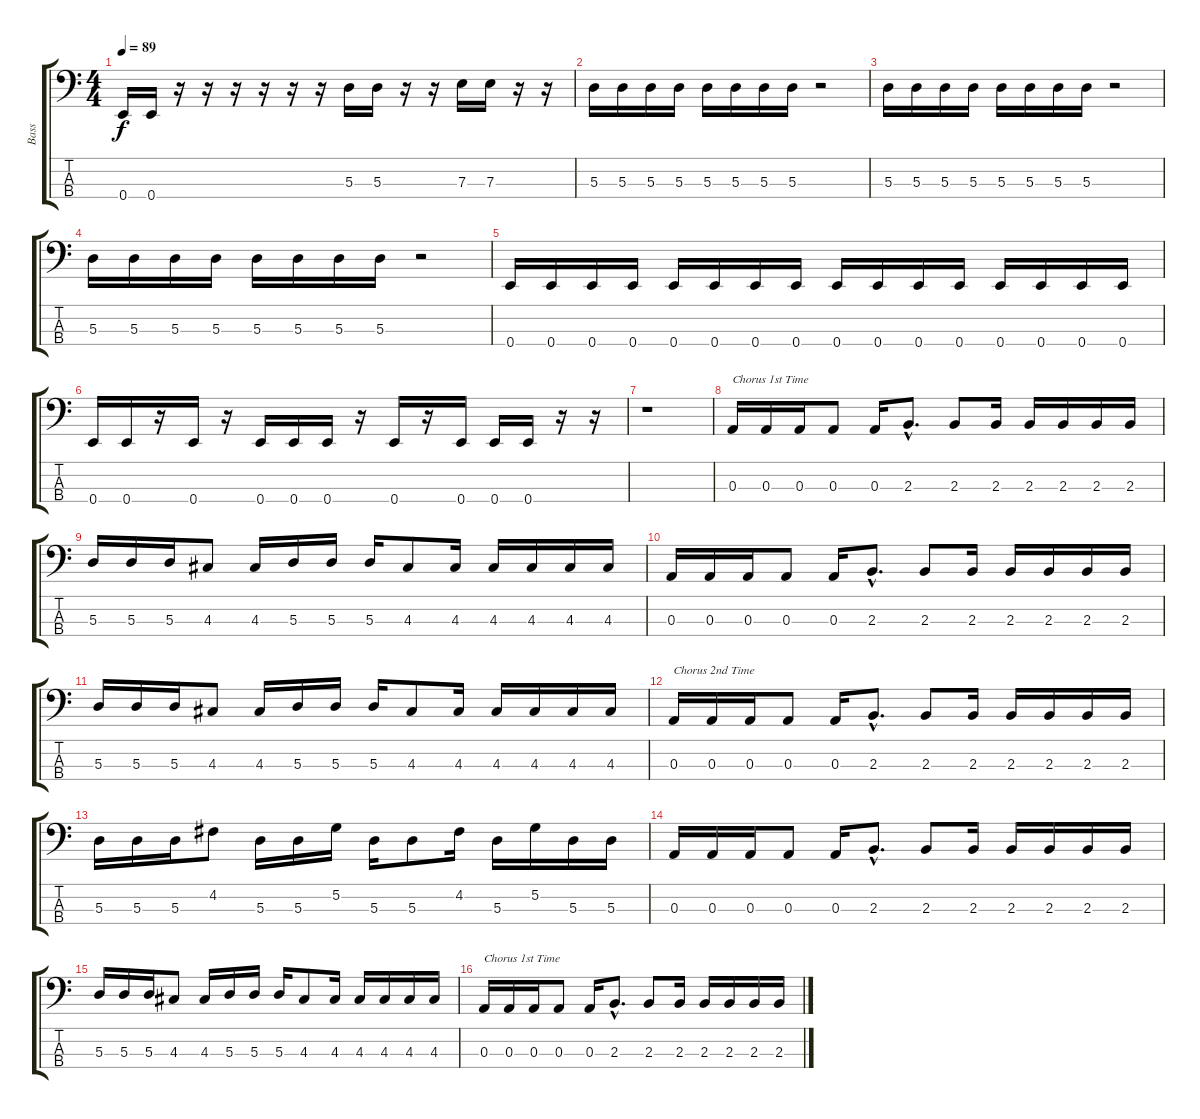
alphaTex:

\track ("Bass" "Bass") {instrument electricbassfinger}
\staff {score tabs}
\tuning (G2 D2 A1 E1) {hide}
\ts (4 4)
\tempo 89
\clef f4
\ks c
0.4.16{dy f} 0.4.16 r.16 r.16 r.16 r.16 r.16 r.16 5.3.16 5.3.16 r.16 r.16 7.3.16 7.3.16 r.16 r.16 |
5.3.16 5.3.16 5.3.16 5.3.16 5.3.16 5.3.16 5.3.16 5.3.16 r.2 |
5.3.16 5.3.16 5.3.16 5.3.16 5.3.16 5.3.16 5.3.16 5.3.16 r.2 |
5.3.16 5.3.16 5.3.16 5.3.16 5.3.16 5.3.16 5.3.16 5.3.16 r.2 |
0.4.16 0.4.16 0.4.16 0.4.16 0.4.16 0.4.16 0.4.16 0.4.16 0.4.16 0.4.16 0.4.16 0.4.16 0.4.16 0.4.16 0.4.16 0.4.16 |
0.4.16 0.4.16 r.16 0.4.16 r.16 0.4.16 0.4.16 0.4.16 r.16 0.4.16 r.16 0.4.16 0.4.16 0.4.16 r.16 r.16 |
r.1 |
0.3.16{txt "Chorus 1st Time"} 0.3.16 0.3.16 0.3.8 0.3.16 2.3{hac}.8{d} 2.3.8 2.3.16 2.3.16 2.3.16 2.3.16 2.3.16 |
5.3.16 5.3.16 5.3.16 4.3.8 4.3.16 5.3.16 5.3.16 5.3.16 4.3.8 4.3.16 4.3.16 4.3.16 4.3.16 4.3.16 |
0.3.16 0.3.16 0.3.16 0.3.8 0.3.16 2.3{hac}.8{d} 2.3.8 2.3.16 2.3.16 2.3.16 2.3.16 2.3.16 |
5.3.16 5.3.16 5.3.16 4.3.8 4.3.16 5.3.16 5.3.16 5.3.16 4.3.8 4.3.16 4.3.16 4.3.16 4.3.16 4.3.16 |
0.3.16{txt "Chorus 2nd Time"} 0.3.16 0.3.16 0.3.8 0.3.16 2.3{hac}.8{d} 2.3.8 2.3.16 2.3.16 2.3.16 2.3.16 2.3.16 |
5.3.16 5.3.16 5.3.16 4.2.8 5.3.16 5.3.16 5.2.16 5.3.16 5.3.8 4.2.16 5.3.16 5.2.16 5.3.16 5.3.16 |
0.3.16 0.3.16 0.3.16 0.3.8 0.3.16 2.3{hac}.8{d} 2.3.8 2.3.16 2.3.16 2.3.16 2.3.16 2.3.16 |
5.3.16 5.3.16 5.3.16 4.3.8 4.3.16 5.3.16 5.3.16 5.3.16 4.3.8 4.3.16 4.3.16 4.3.16 4.3.16 4.3.16 |
0.3.16{txt "Chorus 1st Time"} 0.3.16 0.3.16 0.3.8 0.3.16 2.3{hac}.8{d} 2.3.8 2.3.16 2.3.16 2.3.16 2.3.16 2.3.16
